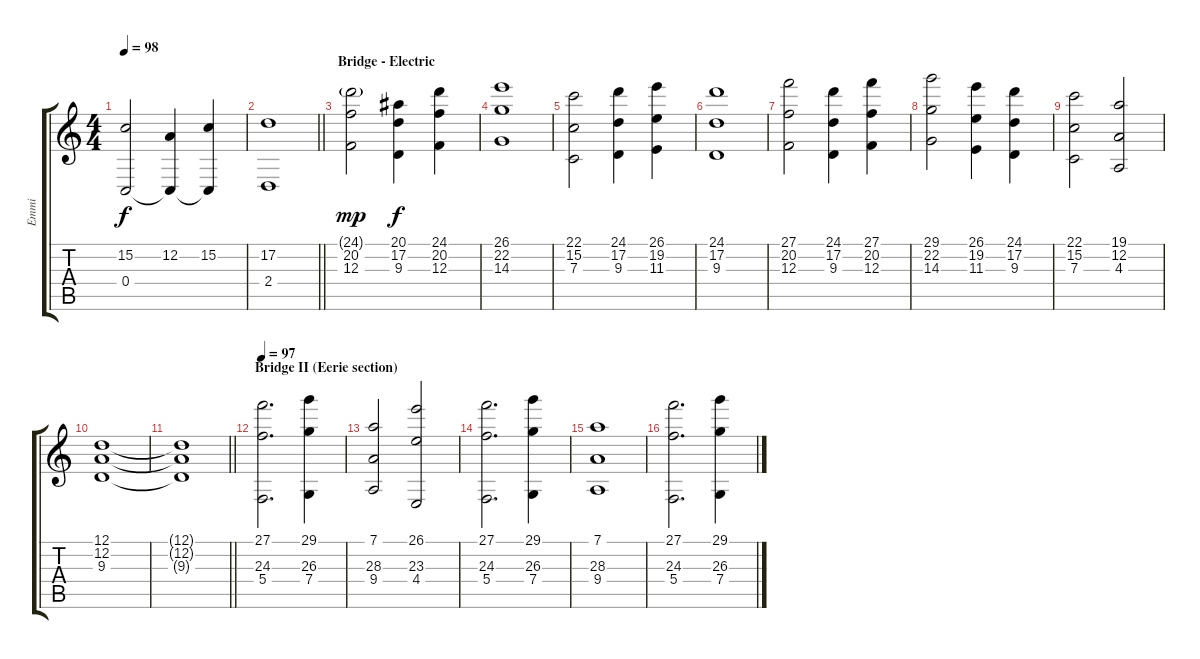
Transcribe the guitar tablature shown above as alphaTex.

\track ("Emmi" "Emmi") {instrument stringensemble1}
\staff {score tabs}
\tuning (D4 A3 F3 C3 G2 D2) {hide}
\ts (4 4)
\tempo 98
\clef g2
\ks c
(15.2 0.4).2{dy f} (12.2 0.4{t}).4 (15.2 0.4{t}).4 |
\barLineRight lightlight
(17.2 2.4).1 |
\section ("" "Bridge - Electric")
(24.1{g} 20.2 12.3).2{dy mp volume 8} (20.1 17.2 9.3).4{dy f} (24.1 20.2 12.3).4 |
(26.1 22.2 14.3).1 |
(22.1 15.2 7.3).2 (24.1 17.2 9.3).4 (26.1 19.2 11.3).4 |
(24.1 17.2 9.3).1 |
(27.1 20.2 12.3).2{volume 8} (24.1 17.2 9.3).4 (27.1 20.2 12.3).4 |
(29.1 22.2 14.3).2 (26.1 19.2 11.3).4 (24.1 17.2 9.3).4 |
(22.1 15.2 7.3).2 (19.1 12.2 4.3).2 |
(12.1 12.2 9.3).1 |
\barLineRight lightlight
(12.1{t} 12.2{t} 9.3{t}).1 |
\section ("" "Bridge II (Eerie section)")
\tempo 97
(27.1 24.3 5.4).2{d volume 6 instrument churchorgan} (29.1 26.3 7.4).4 |
(7.1 28.3 9.4).2 (26.1 23.3 4.4).2 |
(27.1 24.3 5.4).2{d} (29.1 26.3 7.4).4 |
(7.1 28.3 9.4).1 |
(27.1 24.3 5.4).2{d} (29.1 26.3 7.4).4
